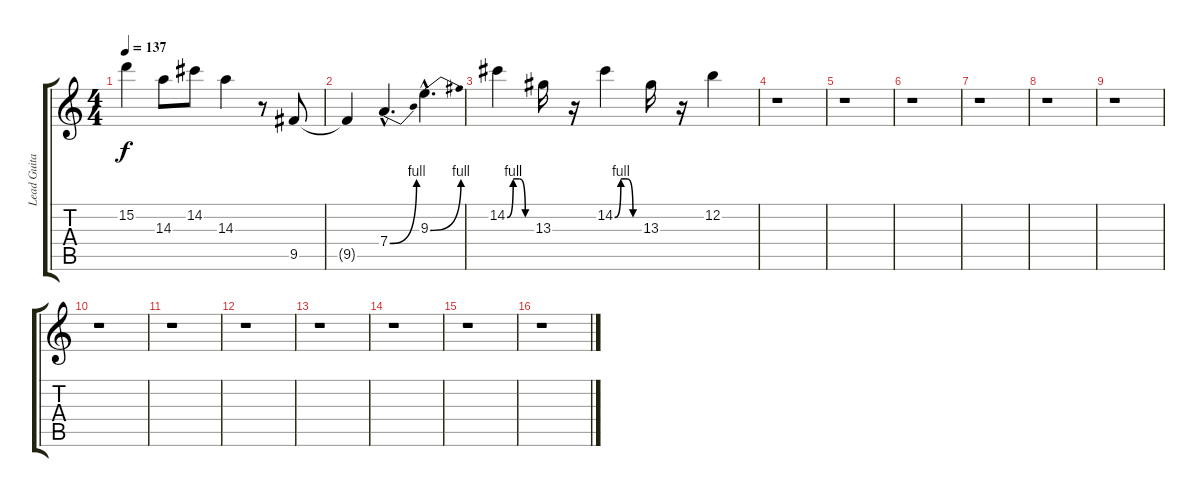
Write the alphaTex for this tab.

\track ("Lead Guitar" "Lead Guita") {instrument distortionguitar}
\staff {score tabs}
\tuning (E4 B3 G3 D3 A2 E2) {hide}
\ts (4 4)
\tempo 137
\clef g2
\ks c
15.2{t}.4{dy f} 14.3.8 14.2.8 14.3.4 r.8 9.5.8 |
9.5{t}.4 7.4{be (bend 0 0 60 4) hac}.4{d} 9.3{be (bend 0 0 60 4) hac}.4{d} |
14.2{be (custom 0 0 15 4 30 4 45 0 60 0)}.4 13.3.16 r.16 14.2{be (custom 0 0 15 4 30 4 45 0 60 0)}.4 13.3.16 r.16 12.2.4 |
r.1 |
r.1 |
r.1 |
r.1 |
r.1 |
r.1 |
r.1 |
r.1 |
r.1 |
r.1 |
r.1 |
r.1 |
r.1
